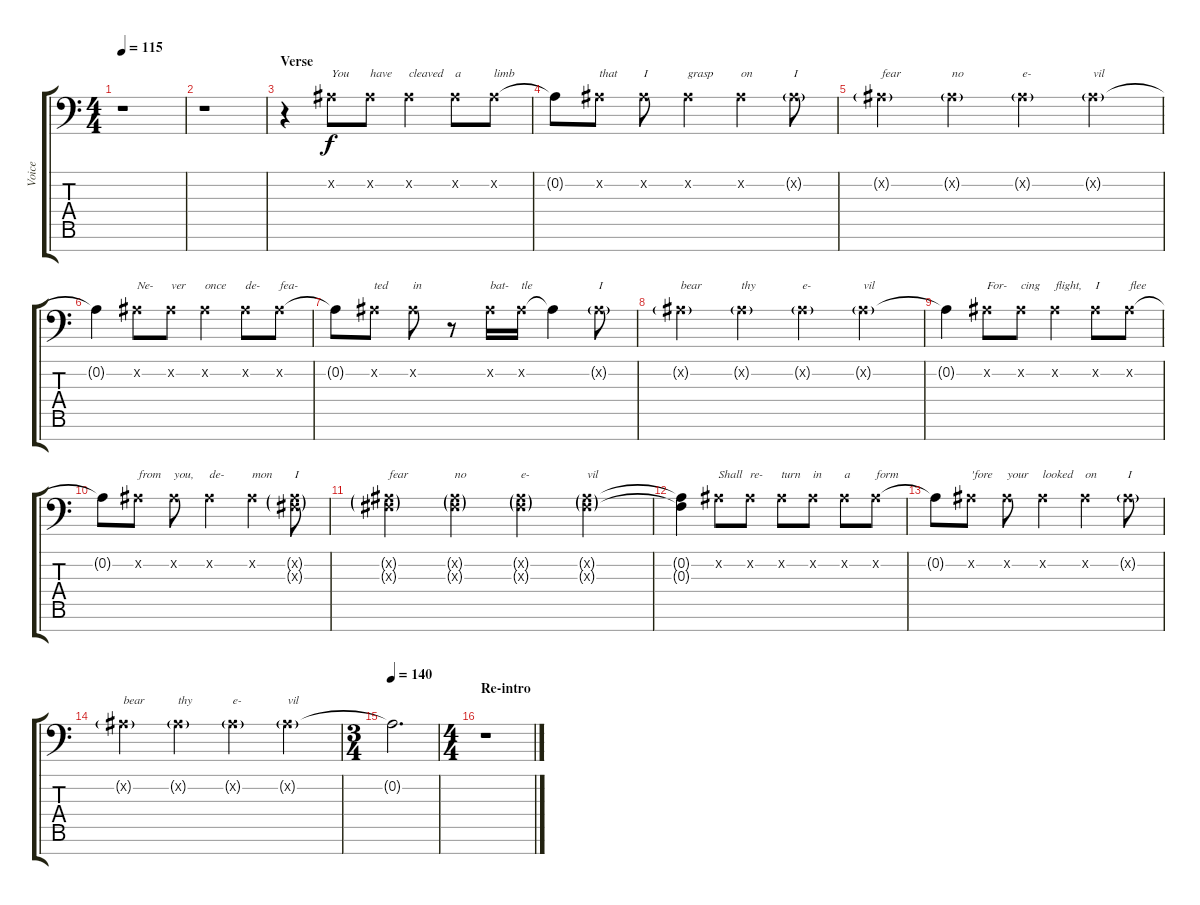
\track ("Voice" "Voice") {instrument lead6voice}
\staff {score tabs}
\tuning (Eb4 Bb3 Gb3 Db3 Ab2 Eb2 Bb1) {hide}
\ts (4 4)
\tempo 115
\clef f4
\ks c
r.1{dy f} |
r.1 |
\section ("" "Verse")
r.4 0.2{x}.8{txt "You"} 0.2{x}.8{txt "have"} 0.2{x}.4{txt "cleaved"} 0.2{x}.8{txt "a"} 0.2{x}.8{txt "limb"} |
0.2{t}.8 0.2{x}.8{txt "that"} 0.2{x}.8{txt "I"} 0.2{x}.4{txt "grasp"} 0.2{x}.4{txt "on"} 0.2{g x}.8{txt "I"} |
0.2{g x}.4{txt "fear"} 0.2{g x}.4{txt "no"} 0.2{g x}.4{txt "e-"} 0.2{g x}.4{txt "vil"} |
0.2{t}.4 0.2{x}.8{txt "Ne-"} 0.2{x}.8{txt "ver"} 0.2{x}.4{txt "once"} 0.2{x}.8{txt "de-"} 0.2{x}.8{txt "fea-"} |
0.2{t}.8 0.2{x}.8{txt "ted"} 0.2{x}.8{txt "in"} r.8 0.2{x}.16{txt "bat-"} 0.2{x}.16{txt "tle"} 0.2{t}.4 0.2{g x}.8{txt "I"} |
0.2{g x}.4{txt "bear"} 0.2{g x}.4{txt "thy"} 0.2{g x}.4{txt "e-"} 0.2{g x}.4{txt "vil"} |
0.2{t}.4 0.2{x}.8{txt "For-"} 0.2{x}.8{txt "cing"} 0.2{x}.4{txt "flight,"} 0.2{x}.8{txt "I"} 0.2{x}.8{txt "flee"} |
0.2{t}.8 0.2{x}.8{txt "from"} 0.2{x}.8{txt "you,"} 0.2{x}.4{txt "de-"} 0.2{x}.4{txt "mon"} (0.2{g x} 0.3{g x}).8{txt "I"} |
(0.2{g x} 0.3{g x}).4{txt "fear"} (0.2{g x} 0.3{g x}).4{txt "no"} (0.2{g x} 0.3{g x}).4{txt "e-"} (0.2{g x} 0.3{g x}).4{txt "vil"} |
(0.2{t} 0.3{t}).4 0.2{x}.8{txt "Shall"} 0.2{x}.8{txt "re-"} 0.2{x}.8{txt "turn"} 0.2{x}.8{txt "in"} 0.2{x}.8{txt "a"} 0.2{x}.8{txt "form"} |
0.2{t}.8 0.2{x}.8{txt "'fore"} 0.2{x}.8{txt "your"} 0.2{x}.4{txt "looked"} 0.2{x}.4{txt "on"} 0.2{g x}.8{txt "I"} |
0.2{g x}.4{txt "bear"} 0.2{g x}.4{txt "thy"} 0.2{g x}.4{txt "e-"} 0.2{g x}.4{txt "vil"} |
\ts (3 4)
\tempo 140
0.2{t}.2{d} |
\ts (4 4)
\section ("" "Re-intro")
r.1
